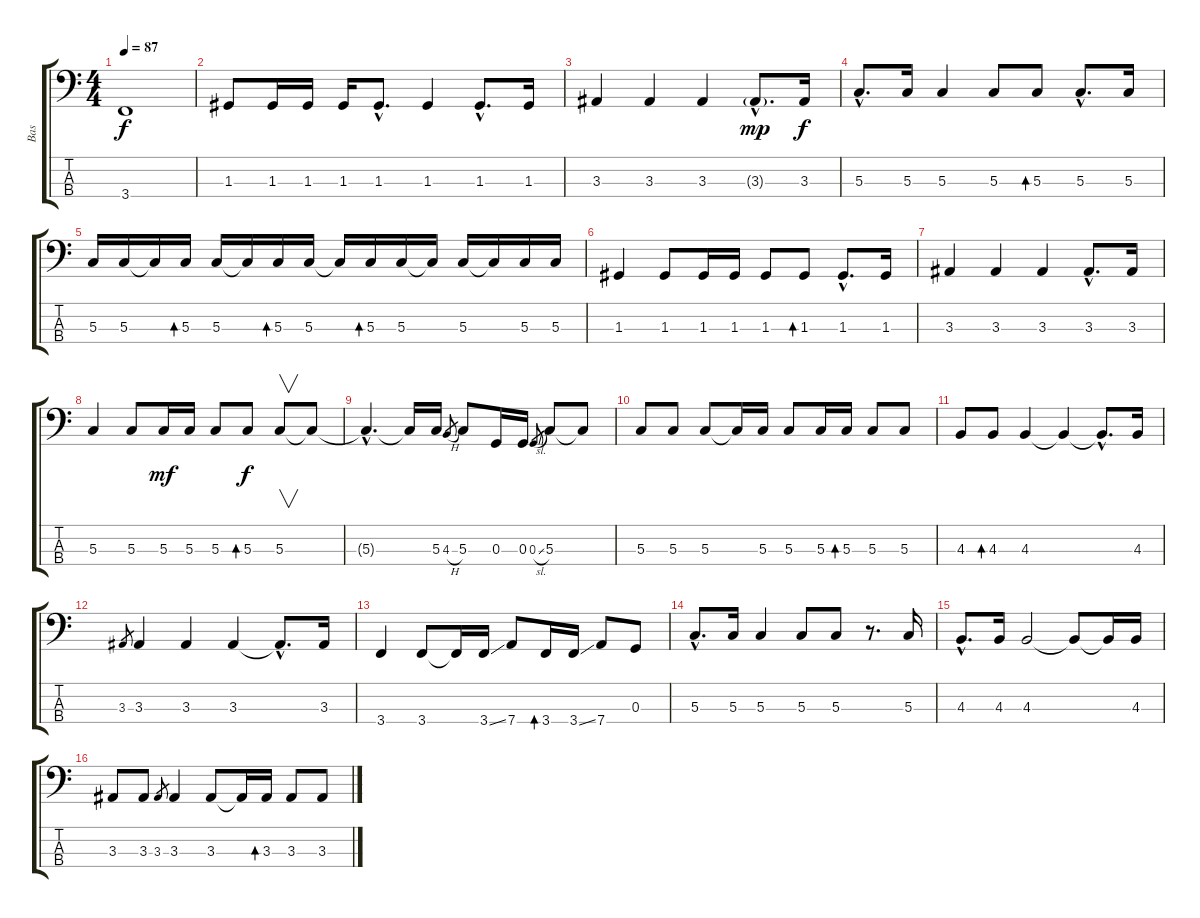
\track ("Bas" "Bas") {instrument electricbasspick}
\staff {score tabs}
\tuning (F2 C2 G1 D1) {hide}
\ts (4 4)
\tempo 87
\clef f4
\ks c
3.4{t}.1{dy f} |
1.3.8 1.3.16 1.3.16 1.3.16 1.3{hac}.8{d} 1.3.4 1.3{hac}.8{d} 1.3.16 |
3.3.4 3.3.4 3.3.4 3.3{g hac}.8{d dy mp} 3.3.16{dy f} |
5.3{hac}.8{d} 5.3.16 5.3.4 5.3.8 5.3.8{bd 240} 5.3{hac}.8{d} 5.3.16 |
5.3.16 5.3.16 5.3{t}.16 5.3.16{bd 120} 5.3.16 5.3{t}.16 5.3.16{bd 120} 5.3.16 5.3{t}.16 5.3.16{bd 120} 5.3.16 5.3{t}.16 5.3.16 5.3{t}.16 5.3.16 5.3.16 |
1.3.4 1.3.8 1.3.16 1.3.16 1.3.8 1.3.8{bd 240} 1.3{hac}.8{d} 1.3.16 |
3.3.4 3.3.4 3.3.4 3.3{hac}.8{d} 3.3.16 |
5.3.4 5.3.8 5.3.16{dy mf} 5.3.16 5.3.8 5.3.8{bd 240 dy f} 5.3.8{v} 5.3{t}.8 |
5.3{hac t}.4{d} 5.3{t}.16 5.3.16 4.3{h}.8{gr} 5.3.8 0.3.16 0.3.16 0.3{sl}.8{gr} 5.3.8 5.3{t}.8 |
5.3.8 5.3.8 5.3.8 5.3{t}.16 5.3.16 5.3.8 5.3.16 5.3.16{bd 120} 5.3.8 5.3.8 |
4.3.8 4.3.8{bd 240} 4.3.4 4.3{t}.4 4.3{hac t}.8{d} 4.3.16 |
3.3.8{gr} 3.3.4 3.3.4 3.3.4 3.3{hac t}.8{d} 3.3.16 |
3.4.4 3.4.8 3.4{t}.16 3.4{ss}.16 7.4.8 3.4.16{bd 120} 3.4{ss}.16 7.4.8 0.3.8 |
5.3{hac}.8{d} 5.3.16 5.3.4 5.3.8 5.3.8 r.8{d} 5.3.16 |
4.3{hac}.8{d} 4.3.16 4.3.2 4.3{t}.8 4.3{t}.16 4.3.16 |
3.3.8 3.3.8 3.3.8{gr} 3.3.4 3.3.8 3.3{t}.16 3.3.16{bd 120} 3.3.8 3.3.8
